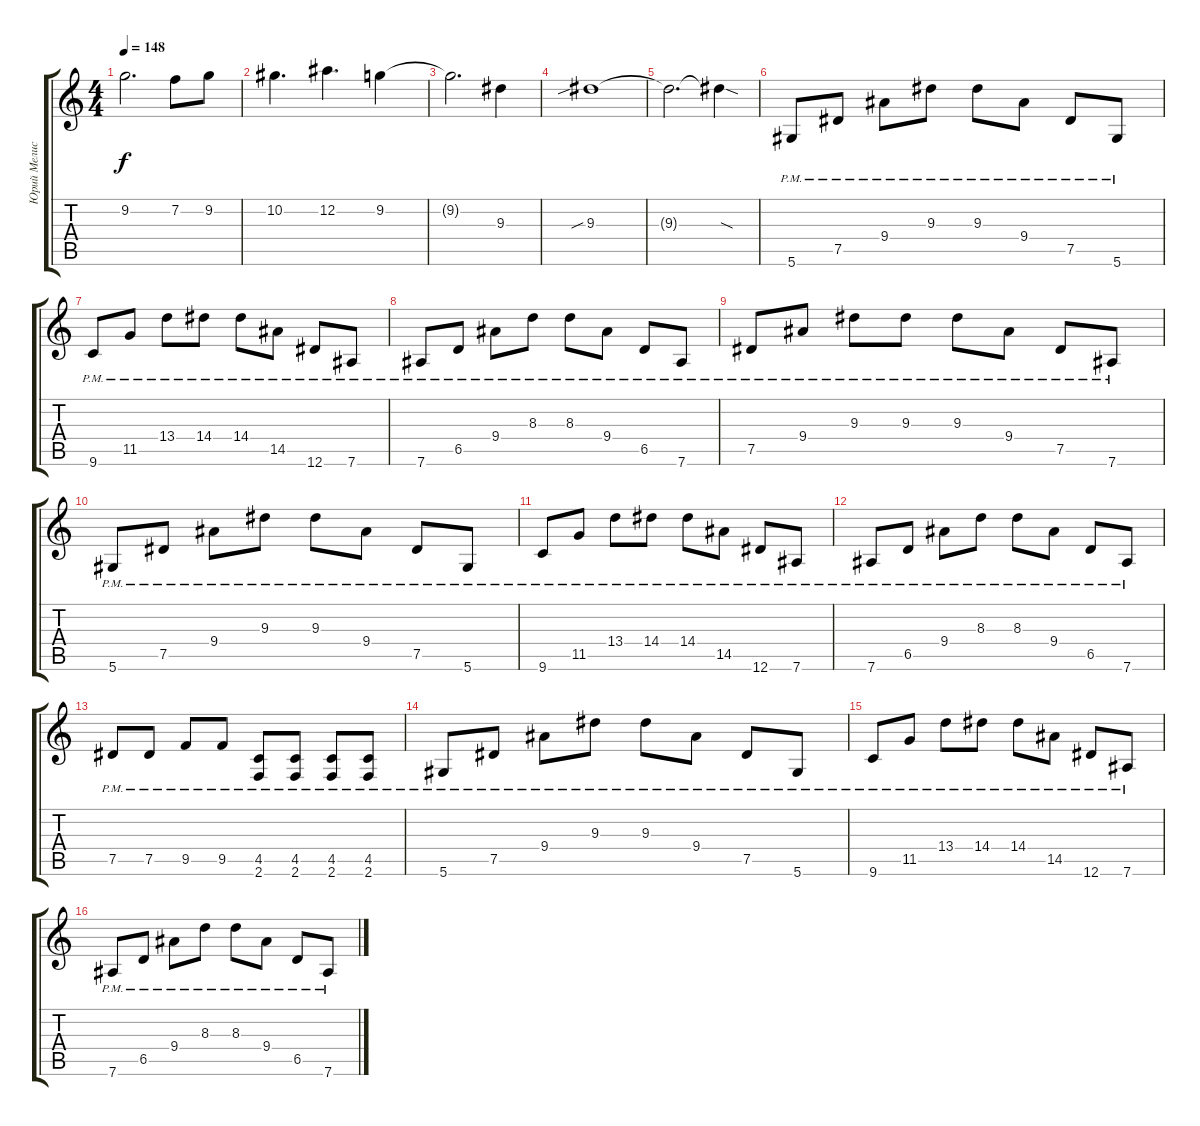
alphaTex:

\track ("Юрий Мелисов" "Юрий Мелис") {instrument distortionguitar}
\staff {score tabs}
\tuning (Eb4 Bb3 Gb3 Db3 Ab2 Eb2) {hide}
\ts (4 4)
\tempo 148
\clef g2
\ks c
9.2{t}.2{d dy f} 7.2.8 9.2.8 |
10.2.4{d} 12.2.4{d} 9.2.4 |
9.2{t}.2{d} 9.3.4 |
9.3{sib}.1 |
9.3{t}.2{d} 9.3{sod t}.4 |
5.6{pm}.8{volume 14} 7.5{pm}.8 9.4{pm}.8 9.3{pm}.8 9.3{pm}.8 9.4{pm}.8 7.5{pm}.8 5.6{pm}.8 |
9.6{pm}.8 11.5{pm}.8 13.4{pm}.8 14.4{pm}.8 14.4{pm}.8 14.5{pm}.8 12.6{pm}.8 7.6{pm}.8 |
7.6{pm}.8 6.5{pm}.8 9.4{pm}.8 8.3{pm}.8 8.3{pm}.8 9.4{pm}.8 6.5{pm}.8 7.6{pm}.8 |
7.5{pm}.8 9.4{pm}.8 9.3{pm}.8 9.3{pm}.8 9.3{pm}.8 9.4{pm}.8 7.5{pm}.8 7.6{pm}.8 |
5.6{pm}.8 7.5{pm}.8 9.4{pm}.8 9.3{pm}.8 9.3{pm}.8 9.4{pm}.8 7.5{pm}.8 5.6{pm}.8 |
9.6{pm}.8 11.5{pm}.8 13.4{pm}.8 14.4{pm}.8 14.4{pm}.8 14.5{pm}.8 12.6{pm}.8 7.6{pm}.8 |
7.6{pm}.8 6.5{pm}.8 9.4{pm}.8 8.3{pm}.8 8.3{pm}.8 9.4{pm}.8 6.5{pm}.8 7.6{pm}.8 |
7.5{pm}.8 7.5{pm}.8 9.5{pm}.8 9.5{pm}.8 (4.5{pm} 2.6{pm}).8 (4.5{pm} 2.6{pm}).8 (4.5{pm} 2.6{pm}).8 (4.5{pm} 2.6{pm}).8 |
5.6{pm}.8 7.5{pm}.8 9.4{pm}.8 9.3{pm}.8 9.3{pm}.8 9.4{pm}.8 7.5{pm}.8 5.6{pm}.8 |
9.6{pm}.8 11.5{pm}.8 13.4{pm}.8 14.4{pm}.8 14.4{pm}.8 14.5{pm}.8 12.6{pm}.8 7.6{pm}.8 |
7.6{pm}.8 6.5{pm}.8 9.4{pm}.8 8.3{pm}.8 8.3{pm}.8 9.4{pm}.8 6.5{pm}.8 7.6{pm}.8
